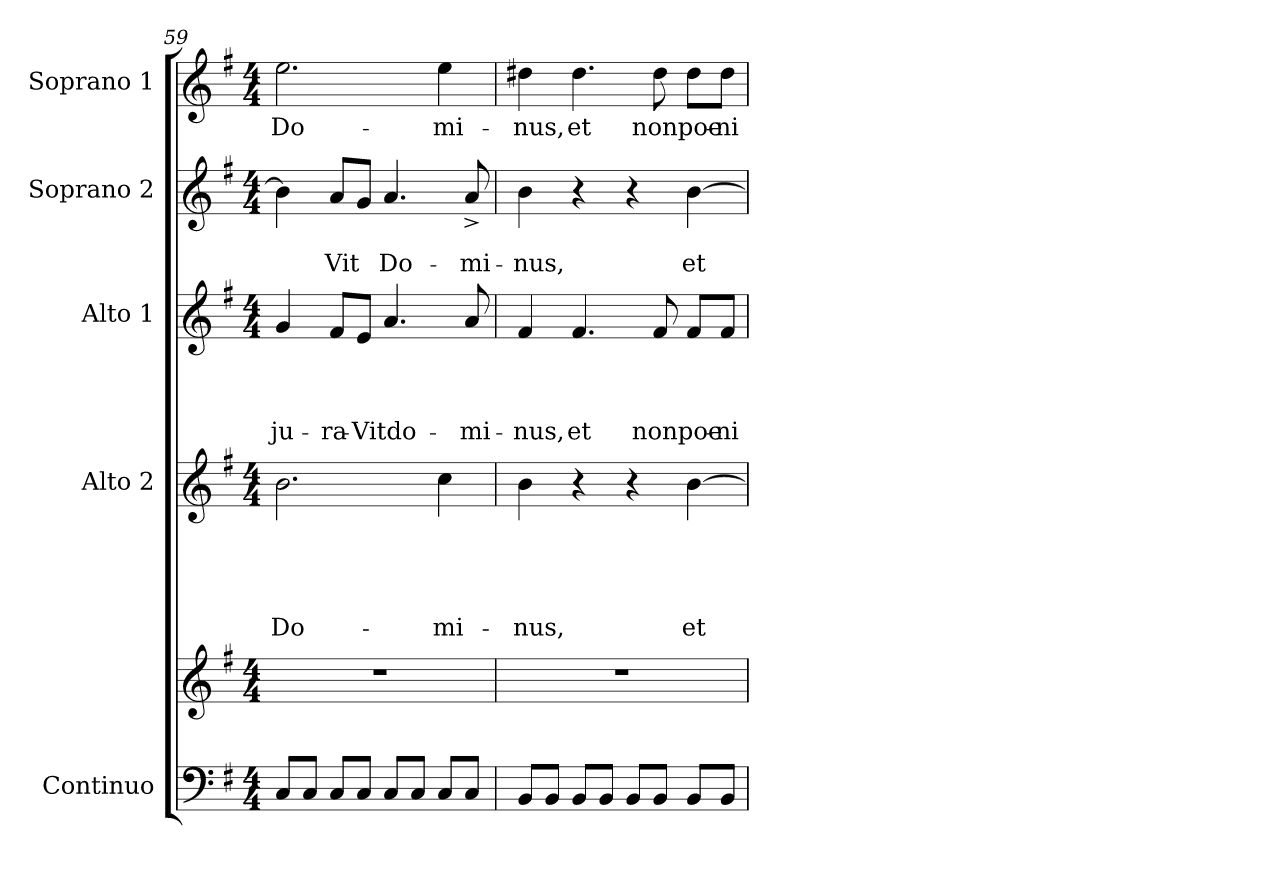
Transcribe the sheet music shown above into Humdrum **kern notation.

**kern	**kern	**kern	**text	**text	**text	**text	**text	**kern	**text	**text	**text	**text	**kern	**text	**text	**kern	**text
*part5	*part5	*part4	*part4	*part4	*part4	*part4	*part4	*part3	*part3	*part3	*part3	*part3	*part2	*part2	*part2	*part1	*part1
*staff6	*staff5	*staff4	*staff4	*staff4	*staff4	*staff4	*staff4	*staff3	*staff3	*staff3	*staff3	*staff3	*staff2	*staff2	*staff2	*staff1	*staff1
*I"Continuo	*	*I"Alto 2	*	*	*	*	*	*I"Alto 1	*	*	*	*	*I"Soprano 2	*	*	*I"Soprano 1	*
*	*	*I'A. 2	*	*	*	*	*	*I'A. 1	*	*	*	*	*I'S. 2	*	*	*I'S. 1	*
*clefF4	*clefG2	*clefG2	*	*	*	*	*	*clefG2	*	*	*	*	*clefG2	*	*	*clefG2	*
*k[f#]	*k[f#]	*k[f#]	*	*	*	*	*	*k[f#]	*	*	*	*	*k[f#]	*	*	*k[f#]	*
*G:	*G:	*G:	*	*	*	*	*	*G:	*	*	*	*	*G:	*	*	*G:	*
*M4/4	*M4/4	*M4/4	*	*	*	*	*	*M4/4	*	*	*	*	*M4/4	*	*	*M4/4	*
=59	=59	=59	=59	=59	=59	=59	=59	=59	=59	=59	=59	=59	=59	=59	=59	=59	=59
!	!	!	!	!	!	!	!LO:LY:b	!	!	!	!	!LO:LY:b	!	!	!	!	!LO:LY:b
8C/L	1r	2.b\	.	.	.	.	Do-	4g/	.	.	.	ju-	4b\]	.	.	2.ee\	Do-
8C/J	.	.	.	.	.	.	.	.	.	.	.	.	.	.	.	.	.
!	!	!	!	!	!	!	!	!	!	!	!	!LO:LY:b	!	!	!LO:LY:b	!	!
8C/L	.	.	.	.	.	.	.	8f#/L	.	.	.	-ra-	8a/L	.	-Vit	.	.
!	!	!	!	!	!	!	!	!	!	!	!	!LO:LY:b	!	!	!	!	!
8C/J	.	.	.	.	.	.	.	8e/J	.	.	.	-Vitdo-	8g/J	.	.	.	.
!	!	!	!	!	!	!	!	!	!	!	!	!	!	!	!LO:LY:b	!	!
8C</L	.	.	.	.	.	.	.	4.a/	.	.	.	.	4.a/	.	Do-	.	.
8C/J	.	.	.	.	.	.	.	.	.	.	.	.	.	.	.	.	.
!	!	!	!	!	!	!	!LO:LY:b	!	!	!	!	!	!	!	!	!	!LO:LY:b
8C/L	.	4cc\	.	.	.	.	-mi-	.	.	.	.	.	.	.	.	4ee\	-mi-
!	!	!	!	!	!	!	!	!	!	!	!	!LO:LY:b	!	!	!LO:LY:b	!	!
8C/J	.	.	.	.	.	.	.	8a/	.	.	.	-mi-	8a^</	.	-mi-	.	.
=60	=60	=60	=60	=60	=60	=60	=60	=60	=60	=60	=60	=60	=60	=60	=60	=60	=60
!	!	!	!	!	!	!	!LO:LY:b	!	!	!	!	!LO:LY:b	!	!	!LO:LY:b	!	!LO:LY:b
8BB/L	1r	4b\	.	.	.	.	-nus,	4f#/	.	.	.	-nus,	4b\	.	-nus,	4dd#X\	-nus,
8BB/J	.	.	.	.	.	.	.	.	.	.	.	.	.	.	.	.	.
!	!	!	!	!	!	!	!	!	!	!	!	!LO:LY:b	!	!	!	!	!LO:LY:b
8BB/L	.	4r	.	.	.	.	.	4.f#/	.	.	.	et	4r	.	.	4.dd#\	et
8BB/J	.	.	.	.	.	.	.	.	.	.	.	.	.	.	.	.	.
8BB/L	.	4r	.	.	.	.	.	.	.	.	.	.	4r	.	.	.	.
!	!	!	!	!	!	!	!	!	!	!	!	!LO:LY:b	!	!	!	!	!LO:LY:b
8BB/J	.	.	.	.	.	.	.	8f#/	.	.	.	nonpoe-	.	.	.	8dd#\	nonpoe-
!	!	!	!	!	!	!	!LO:LY:b	!	!	!	!	!	!	!	!LO:LY:b	!	!
8BB/L	.	[<4b\	.	.	.	.	et	8f#/L	.	.	.	.	[<4b\	.	et	8dd#\L	.
!	!	!	!	!	!	!	!	!	!	!	!	!LO:LY:b	!	!	!	!	!LO:LY:b
8BB/J	.	.	.	.	.	.	.	8f#/J	.	.	.	-ni-	.	.	.	8dd#\J	-ni-
=	=	=	=	=	=	=	=	=	=	=	=	=	=	=	=	=	=
*-	*-	*-	*-	*-	*-	*-	*-	*-	*-	*-	*-	*-	*-	*-	*-	*-	*-
